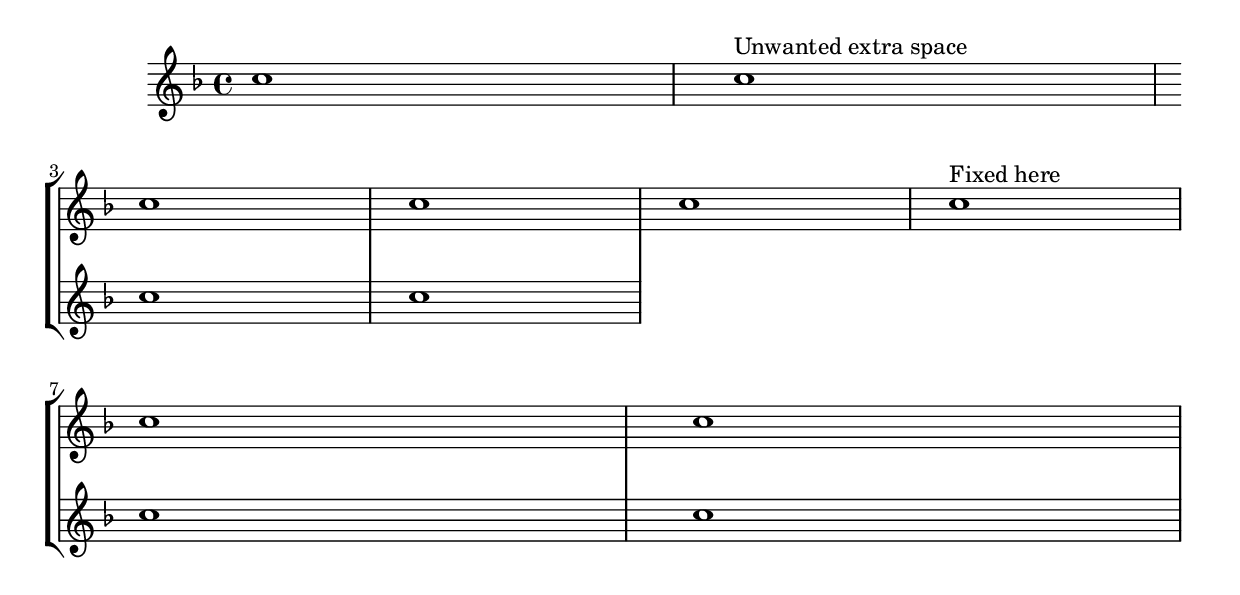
%% DO NOT EDIT this file manually; it is automatically
%% generated from LSR http://lsr.dsi.unimi.it
%% Make any changes in LSR itself, or in Documentation/snippets/new/ ,
%% and then run scripts/auxiliar/makelsr.py
%%
%% This file is in the public domain.
\version "2.14.2"

\header {
  lsrtags = "workaround, breaks, contexts-and-engravers, staff-notation"

%% Translation of GIT committish: 6977ddc9a3b63ea810eaecb864269c7d847ccf98
  texidoces = "
Al añadir un pentagrama nuevo en un salto de línea, por desgracia
se añade un espacio adicional al final de la línea antes del salto
(reservado para hacer sitio a un cambio de armadura que de todas
formas no se va a imprimir). La solución alternativa es añadir un
ajuste para @code{Staff.explicitKeySignatureVisibility} como se
muestra en el ejemplo.

"
  doctitlees = "Añadir un pentagrama adicional en un salto de línea"

  texidoc = "
When adding a new staff at a line break, some extra space is
unfortunately added at the end of the line before the break (to fit in
a key signature change, which  will never be printed anyway).  The
workaround is to add a setting of
@code{Staff.explicitKeySignatureVisibility} as is shown in the example.


"
  doctitle = "Adding an extra staff at a line break"
} % begin verbatim


\score {
  \new StaffGroup \relative c'' {
    \new Staff
    \key f \major
    c1 c^"Unwanted extra space" \break
    << { c1 | c }
       \new Staff {
         \key f \major
         \once \override Staff.TimeSignature #'stencil = ##f
         c1 | c
       }
    >>
    c1 | c^"Fixed here" \break
    << { c1 | c }
       \new Staff {
         \once \set Staff.explicitKeySignatureVisibility = #end-of-line-invisible
         \key f \major
         \once \override Staff.TimeSignature #'stencil = ##f
         c1 | c
       }
    >>
  }
}

